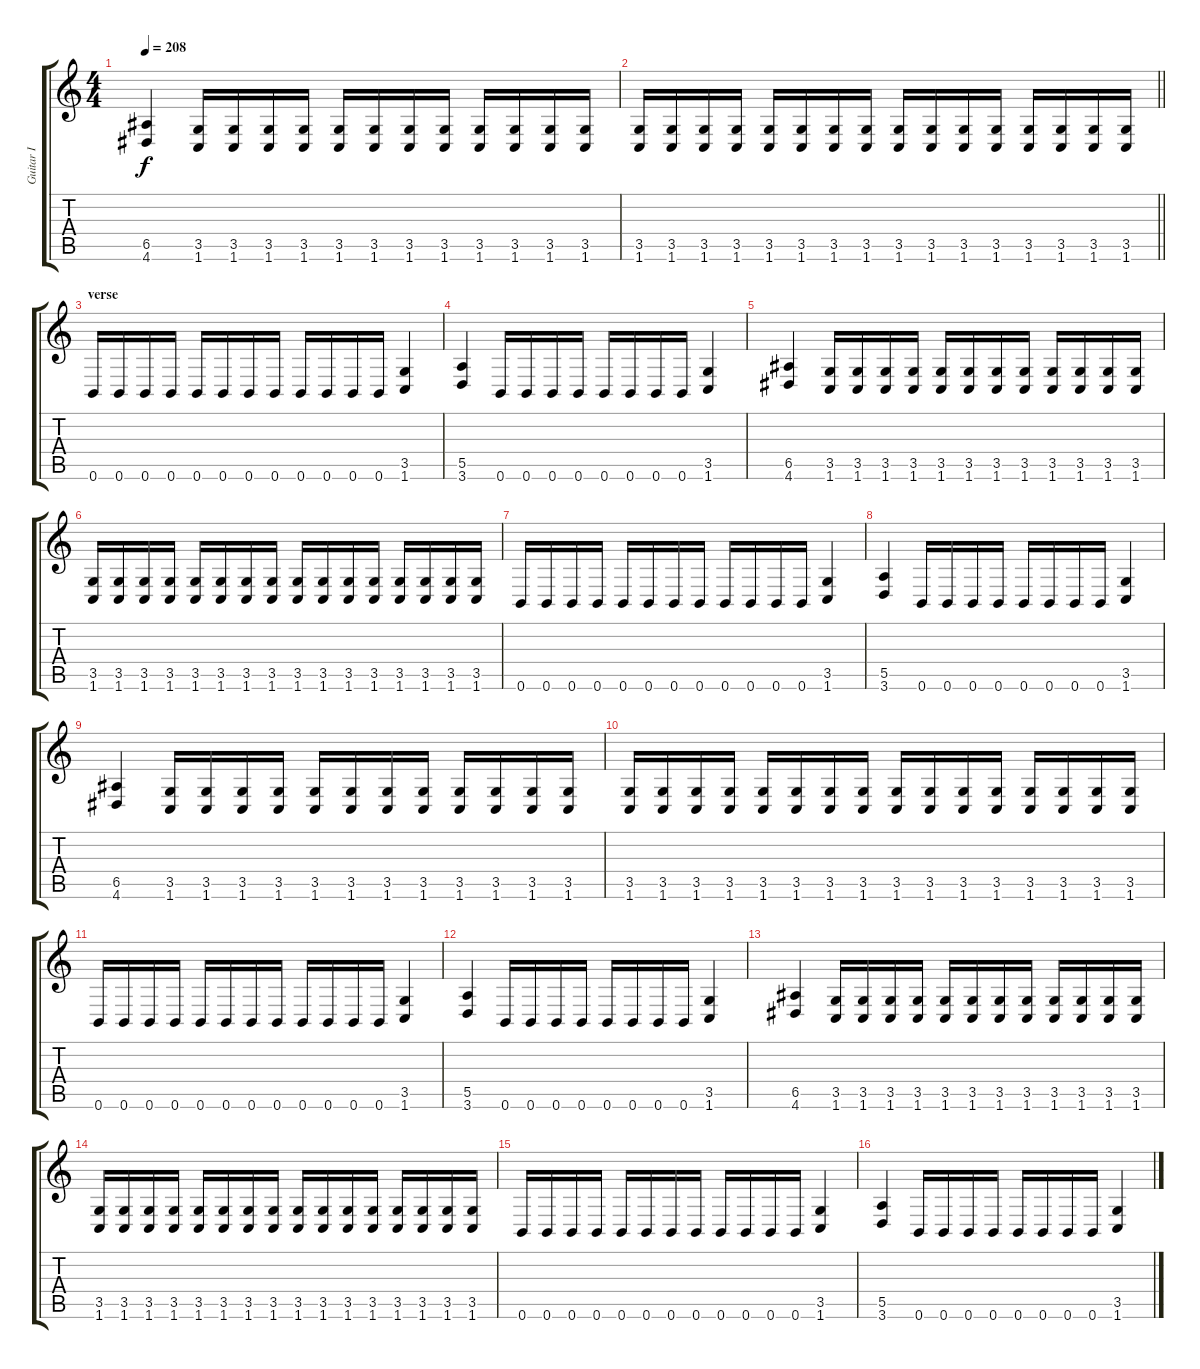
\track ("Guitar I" "Guitar I") {instrument distortionguitar}
\staff {score tabs}
\tuning (B3 Gb3 D3 A2 E2 B1) {hide}
\ts (4 4)
\tempo 208
\clef g2
\ks c
(6.5 4.6).4{dy f} (3.5 1.6).16 (3.5 1.6).16 (3.5 1.6).16 (3.5 1.6).16 (3.5 1.6).16 (3.5 1.6).16 (3.5 1.6).16 (3.5 1.6).16 (3.5 1.6).16 (3.5 1.6).16 (3.5 1.6).16 (3.5 1.6).16 |
\barLineRight lightlight
(3.5 1.6).16 (3.5 1.6).16 (3.5 1.6).16 (3.5 1.6).16 (3.5 1.6).16 (3.5 1.6).16 (3.5 1.6).16 (3.5 1.6).16 (3.5 1.6).16 (3.5 1.6).16 (3.5 1.6).16 (3.5 1.6).16 (3.5 1.6).16 (3.5 1.6).16 (3.5 1.6).16 (3.5 1.6).16 |
\section ("" "verse")
0.6.16 0.6.16 0.6.16 0.6.16 0.6.16 0.6.16 0.6.16 0.6.16 0.6.16 0.6.16 0.6.16 0.6.16 (3.5 1.6).4 |
(5.5 3.6).4 0.6.16 0.6.16 0.6.16 0.6.16 0.6.16 0.6.16 0.6.16 0.6.16 (3.5 1.6).4 |
(6.5 4.6).4 (3.5 1.6).16 (3.5 1.6).16 (3.5 1.6).16 (3.5 1.6).16 (3.5 1.6).16 (3.5 1.6).16 (3.5 1.6).16 (3.5 1.6).16 (3.5 1.6).16 (3.5 1.6).16 (3.5 1.6).16 (3.5 1.6).16 |
(3.5 1.6).16 (3.5 1.6).16 (3.5 1.6).16 (3.5 1.6).16 (3.5 1.6).16 (3.5 1.6).16 (3.5 1.6).16 (3.5 1.6).16 (3.5 1.6).16 (3.5 1.6).16 (3.5 1.6).16 (3.5 1.6).16 (3.5 1.6).16 (3.5 1.6).16 (3.5 1.6).16 (3.5 1.6).16 |
0.6.16 0.6.16 0.6.16 0.6.16 0.6.16 0.6.16 0.6.16 0.6.16 0.6.16 0.6.16 0.6.16 0.6.16 (3.5 1.6).4 |
(5.5 3.6).4 0.6.16 0.6.16 0.6.16 0.6.16 0.6.16 0.6.16 0.6.16 0.6.16 (3.5 1.6).4 |
(6.5 4.6).4 (3.5 1.6).16 (3.5 1.6).16 (3.5 1.6).16 (3.5 1.6).16 (3.5 1.6).16 (3.5 1.6).16 (3.5 1.6).16 (3.5 1.6).16 (3.5 1.6).16 (3.5 1.6).16 (3.5 1.6).16 (3.5 1.6).16 |
(3.5 1.6).16 (3.5 1.6).16 (3.5 1.6).16 (3.5 1.6).16 (3.5 1.6).16 (3.5 1.6).16 (3.5 1.6).16 (3.5 1.6).16 (3.5 1.6).16 (3.5 1.6).16 (3.5 1.6).16 (3.5 1.6).16 (3.5 1.6).16 (3.5 1.6).16 (3.5 1.6).16 (3.5 1.6).16 |
0.6.16 0.6.16 0.6.16 0.6.16 0.6.16 0.6.16 0.6.16 0.6.16 0.6.16 0.6.16 0.6.16 0.6.16 (3.5 1.6).4 |
(5.5 3.6).4 0.6.16 0.6.16 0.6.16 0.6.16 0.6.16 0.6.16 0.6.16 0.6.16 (3.5 1.6).4 |
(6.5 4.6).4 (3.5 1.6).16 (3.5 1.6).16 (3.5 1.6).16 (3.5 1.6).16 (3.5 1.6).16 (3.5 1.6).16 (3.5 1.6).16 (3.5 1.6).16 (3.5 1.6).16 (3.5 1.6).16 (3.5 1.6).16 (3.5 1.6).16 |
(3.5 1.6).16 (3.5 1.6).16 (3.5 1.6).16 (3.5 1.6).16 (3.5 1.6).16 (3.5 1.6).16 (3.5 1.6).16 (3.5 1.6).16 (3.5 1.6).16 (3.5 1.6).16 (3.5 1.6).16 (3.5 1.6).16 (3.5 1.6).16 (3.5 1.6).16 (3.5 1.6).16 (3.5 1.6).16 |
0.6.16 0.6.16 0.6.16 0.6.16 0.6.16 0.6.16 0.6.16 0.6.16 0.6.16 0.6.16 0.6.16 0.6.16 (3.5 1.6).4 |
(5.5 3.6).4 0.6.16 0.6.16 0.6.16 0.6.16 0.6.16 0.6.16 0.6.16 0.6.16 (3.5 1.6).4
